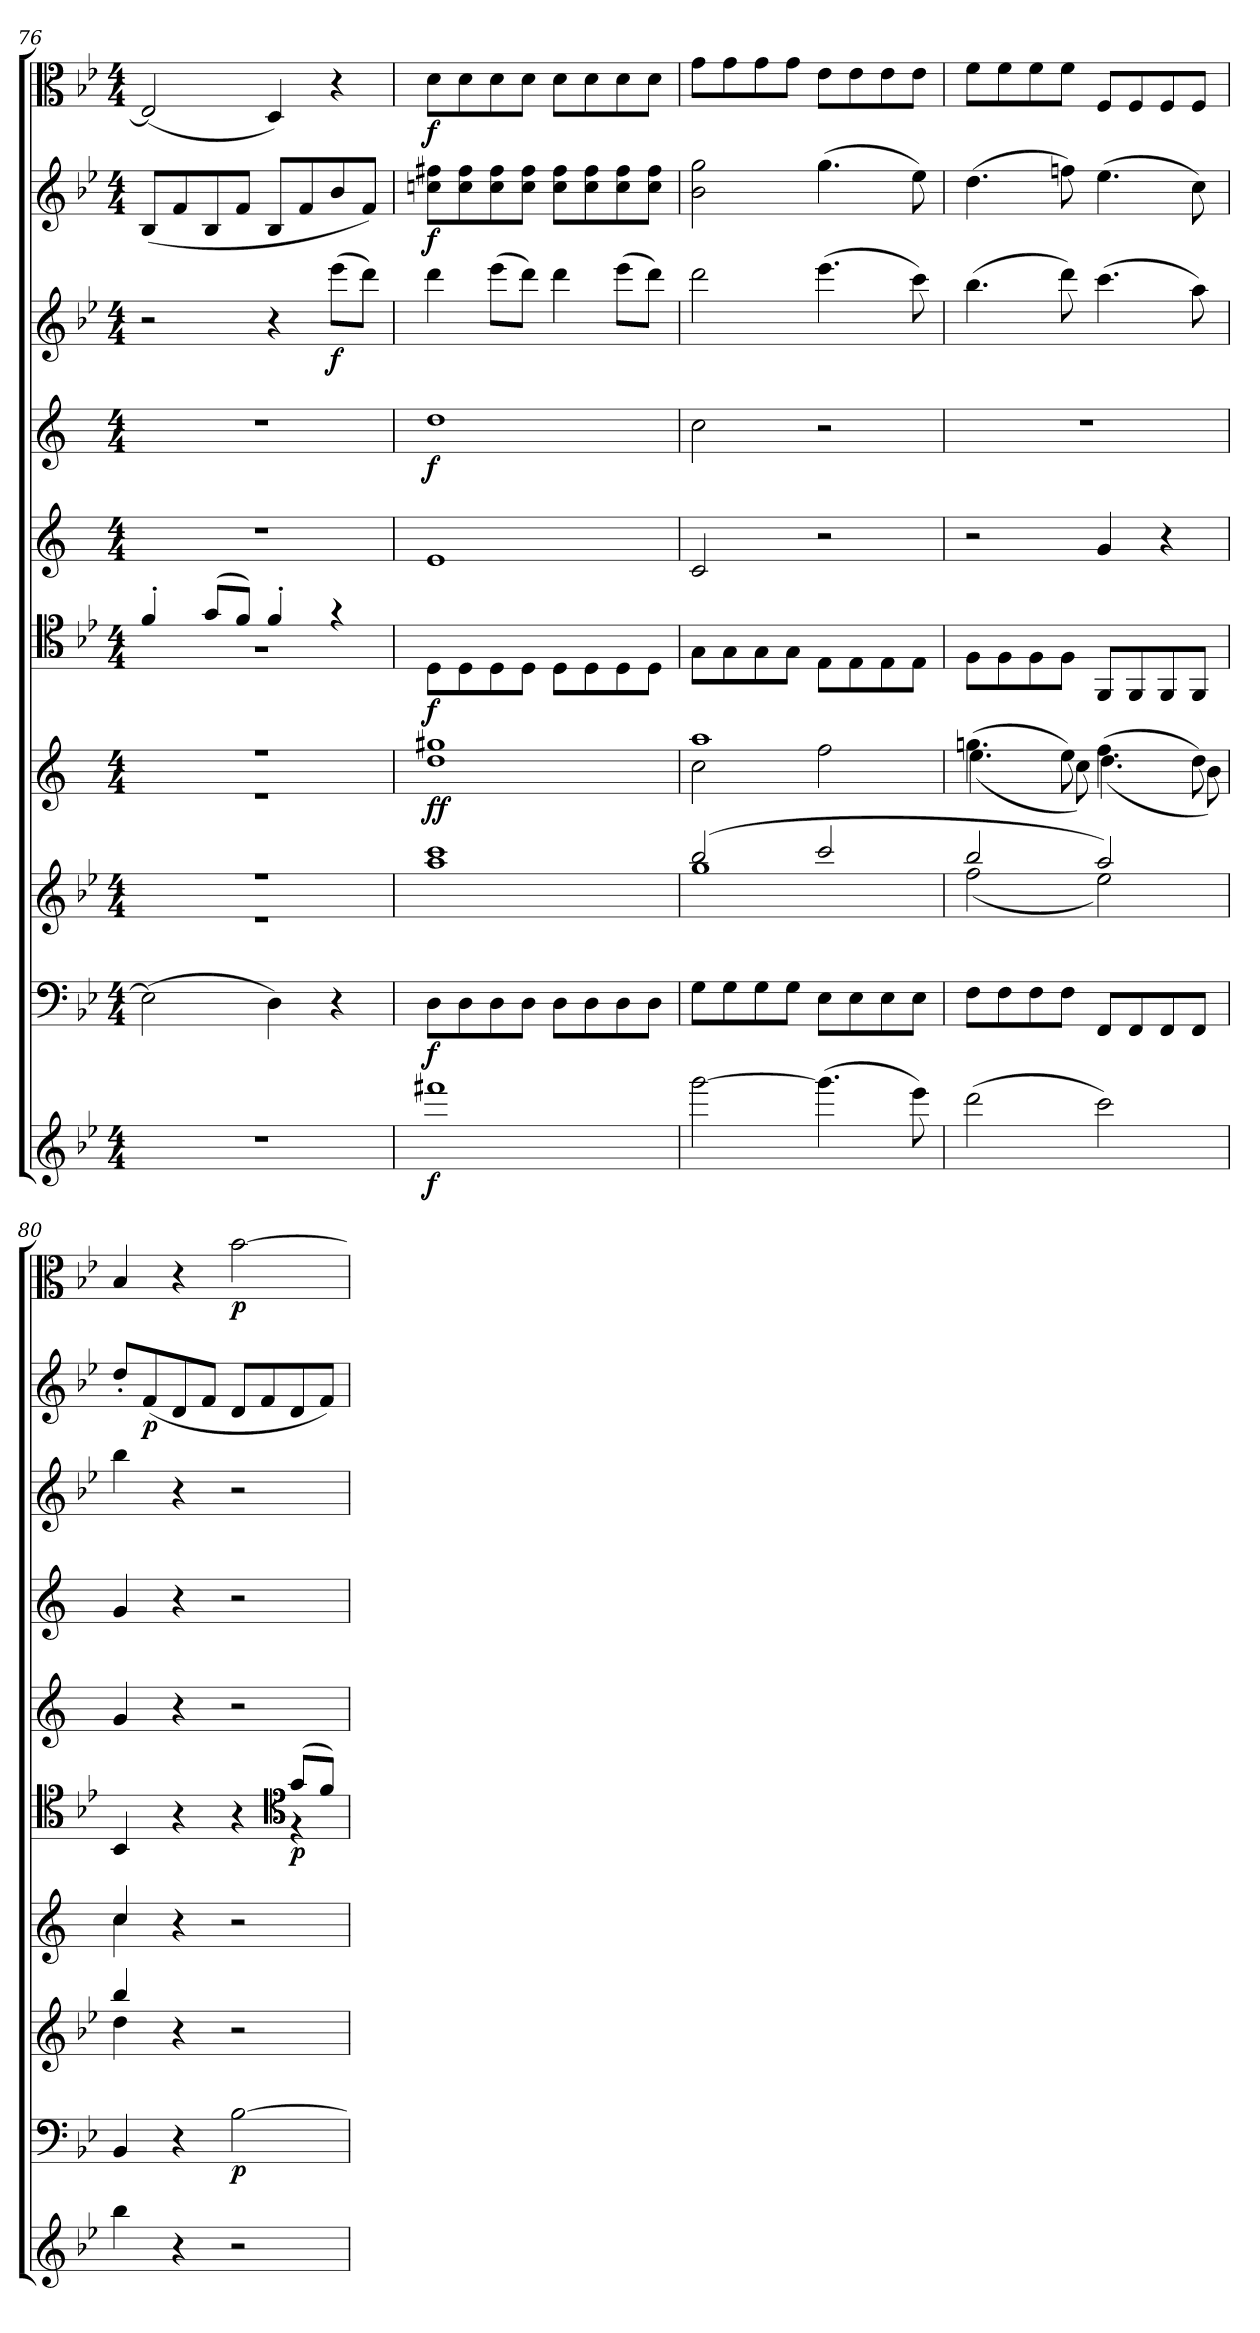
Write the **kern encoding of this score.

**kern	**dynam	**kern	**dynam	**kern	**kern	**dynam	**kern	**dynam	**kern	**kern	**dynam	**kern	**dynam	**kern	**dynam	**kern	**dynam
*part10	*part10	*part9	*part9	*part8	*part7	*part7	*part6	*part6	*part5	*part4	*part4	*part3	*part3	*part2	*part2	*part1	*part1
*staff10	*staff10	*staff9	*staff9	*staff8	*staff7	*staff7	*staff6	*staff6	*staff5	*staff4	*staff4	*staff3	*staff3	*staff2	*staff2	*staff1	*staff1
*clefG2	*	*clefF4	*	*clefG2	*clefG2	*	*clefC4	*	*clefG2	*clefG2	*	*clefG2	*	*clefG2	*	*clefC3	*
*k[b-e-]	*	*k[b-e-]	*	*k[b-e-]	*k[]	*	*k[b-e-]	*	*k[]	*k[]	*	*k[b-e-]	*	*k[b-e-]	*	*k[b-e-]	*
*g:	*	*g:	*	*g:	*	*	*g:	*	*	*	*	*g:	*	*g:	*	*g:	*
*M4/4	*	*M4/4	*	*M4/4	*M4/4	*	*M4/4	*	*M4/4	*M4/4	*	*M4/4	*	*M4/4	*	*M4/4	*
=76	=76	=76	=76	=76	=76	=76	=76	=76	=76	=76	=76	=76	=76	=76	=76	=76	=76
*	*	*	*	*^	*^	*	*^	*	*	*	*	*	*	*	*	*	*
1r	.	(2E-\]	.	1r	1r	1r	1r	.	4f'/	1r	.	1r	1r	.	2r	.	(8B-/L	.	(2E-/]	.
.	.	.	.	.	.	.	.	.	.	.	.	.	.	.	.	.	8f/	.	.	.
.	.	.	.	.	.	.	.	.	(8g/L	.	.	.	.	.	.	.	8B-/	.	.	.
.	.	.	.	.	.	.	.	.	8f/J)	.	.	.	.	.	.	.	8f/J	.	.	.
.	.	4D\)	.	.	.	.	.	.	4f'/	.	.	.	.	.	4r	.	8B-/L	.	4D/)	.
.	.	.	.	.	.	.	.	.	.	.	.	.	.	.	.	.	8f/	.	.	.
.	.	4r	.	.	.	.	.	.	4r	.	.	.	.	.	(8eee-\L	f	8b-/	.	4r	.
.	.	.	.	.	.	.	.	.	.	.	.	.	.	.	8ddd\J)	.	8f/J)	.	.	.
*	*	*	*	*	*	*	*	*	*v	*v	*	*	*	*	*	*	*	*	*	*
=77	=77	=77	=77	=77	=77	=77	=77	=77	=77	=77	=77	=77	=77	=77	=77	=77	=77	=77	=77
1fff#X\	f	8D\L	f	1ccc\	1aa\	1gg#X\	1dd\	ff	8D\L	f	1e/	1dd\	f	4ddd\	.	8ccn\ 8ff#X\L	f	8d\L	f
.	.	8D\	.	.	.	.	.	.	8D\	.	.	.	.	.	.	8cc\ 8ff#\	.	8d\	.
.	.	8D\	.	.	.	.	.	.	8D\	.	.	.	.	(8eee-\L	.	8cc\ 8ff#\	.	8d\	.
.	.	8D\J	.	.	.	.	.	.	8D\J	.	.	.	.	8ddd\J)	.	8cc\ 8ff#\J	.	8d\J	.
.	.	8D\L	.	.	.	.	.	.	8D\L	.	.	.	.	4ddd\	.	8cc\ 8ff#\L	.	8d\L	.
.	.	8D\	.	.	.	.	.	.	8D\	.	.	.	.	.	.	8cc\ 8ff#\	.	8d\	.
.	.	8D\	.	.	.	.	.	.	8D\	.	.	.	.	(8eee-\L	.	8cc\ 8ff#\	.	8d\	.
.	.	8D\J	.	.	.	.	.	.	8D\J	.	.	.	.	8ddd\J)	.	8cc\ 8ff#\J	.	8d\J	.
=78	=78	=78	=78	=78	=78	=78	=78	=78	=78	=78	=78	=78	=78	=78	=78	=78	=78	=78	=78
[2ggg\	.	8G\L	.	(2bb-/	1gg\	1aa/	2cc\	.	8G\L	.	2c/	2cc\	.	2ddd\	.	2b-\ 2gg\	.	8g\L	.
.	.	8G\	.	.	.	.	.	.	8G\	.	.	.	.	.	.	.	.	8g\	.
.	.	8G\	.	.	.	.	.	.	8G\	.	.	.	.	.	.	.	.	8g\	.
.	.	8G\J	.	.	.	.	.	.	8G\J	.	.	.	.	.	.	.	.	8g\J	.
(4.ggg\]	.	8E-\L	.	2ccc/	.	.	2ff\	.	8E-\L	.	2r	2r	.	(4.eee-\	.	(4.gg\	.	8e-\L	.
.	.	8E-\	.	.	.	.	.	.	8E-\	.	.	.	.	.	.	.	.	8e-\	.
.	.	8E-\	.	.	.	.	.	.	8E-\	.	.	.	.	.	.	.	.	8e-\	.
8eee-\)	.	8E-\J	.	.	.	.	.	.	8E-\J	.	.	.	.	8ccc\)	.	8ee-\)	.	8e-\J	.
=79	=79	=79	=79	=79	=79	=79	=79	=79	=79	=79	=79	=79	=79	=79	=79	=79	=79	=79	=79
(2ddd\	.	8F\L	.	2bb-/	(2ff\	(4.ggn\	(4.ee\	.	8F\L	.	2r	1r	.	(4.bb-\	.	(4.dd\	.	8f\L	.
.	.	8F\	.	.	.	.	.	.	8F\	.	.	.	.	.	.	.	.	8f\	.
.	.	8F\	.	.	.	.	.	.	8F\	.	.	.	.	.	.	.	.	8f\	.
.	.	8F\J	.	.	.	8ee\)	8cc\)	.	8F\J	.	.	.	.	8ddd\)	.	8ffn\)	.	8f\J	.
2ccc\)	.	8FF/L	.	2aa/)	2ee-\)	(4.ff\	(4.dd\	.	8FF/L	.	4g/	.	.	(4.ccc\	.	(4.ee-\	.	8F/L	.
.	.	8FF/	.	.	.	.	.	.	8FF/	.	.	.	.	.	.	.	.	8F/	.
.	.	8FF/	.	.	.	.	.	.	8FF/	.	4r	.	.	.	.	.	.	8F/	.
.	.	8FF/J	.	.	.	8dd\)	8b\)	.	8FF/J	.	.	.	.	8aa\)	.	8cc\)	.	8F/J	.
=80	=80	=80	=80	=80	=80	=80	=80	=80	=80	=80	=80	=80	=80	=80	=80	=80	=80	=80	=80
*	*	*	*	*	*	*	*	*	*^	*	*	*	*	*	*	*	*	*	*
4bb-\	.	4BB-/	.	4bb-/	4dd\	4cc/	4cc\	.	4BB-/	2ryy	.	4g/	4g/	.	4bb-\	.	8dd'/L	.	4B-/	.
.	.	.	.	.	.	.	.	.	.	.	.	.	.	.	.	.	(8f/	p	.	.
4r	.	4r	.	4r	4ryy	4r	4ryy	.	4r	.	.	4r	4r	.	4r	.	8d/	.	4r	.
.	.	.	.	.	.	.	.	.	.	.	.	.	.	.	.	.	8f/J	.	.	.
2r	.	[2B-\	p	2r	2ryy	2r	2ryy	.	4r	4ryy	.	2r	2r	.	2r	.	8d/L	.	[2b-\	p
.	.	.	.	.	.	.	.	.	.	.	.	.	.	.	.	.	8f/	.	.	.
*	*	*	*	*	*	*	*	*	*clefC4	*	*	*	*	*	*	*	*	*	*	*
.	.	.	.	.	.	.	.	.	(8g/L	4r	p	.	.	.	.	.	8d/	.	.	.
.	.	.	.	.	.	.	.	.	8f/J)	.	.	.	.	.	.	.	8f/J)	.	.	.
*	*	*	*	*v	*v	*	*	*	*v	*v	*	*	*	*	*	*	*	*	*	*
*	*	*	*	*	*v	*v	*	*	*	*	*	*	*	*	*	*	*	*
=	=	=	=	=	=	=	=	=	=	=	=	=	=	=	=	=	=
*-	*-	*-	*-	*-	*-	*-	*-	*-	*-	*-	*-	*-	*-	*-	*-	*-	*-
